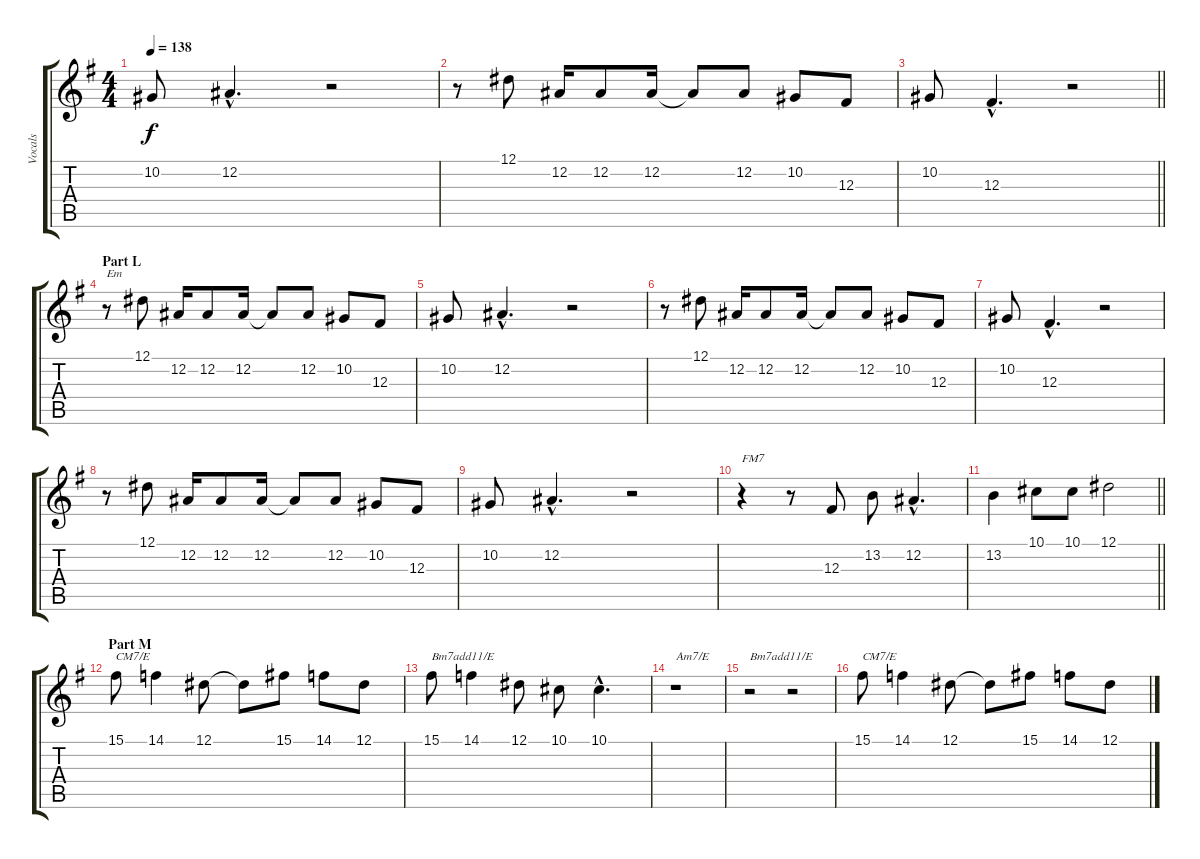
\track ("Vocals" "Vocals") {instrument trumpet}
\staff {score tabs}
\tuning (Eb4 Bb3 Gb3 Db3 Ab2 Eb2) {hide}
\ts (4 4)
\tempo 138
\clef g2
\ks g
10.2.8{dy f} 12.2{hac}.4{d} r.2 |
r.8 12.1.8 12.2.16 12.2.8 12.2.16 12.2{t}.8 12.2.8 10.2.8 12.3.8 |
\barLineRight lightlight
10.2.8 12.3{hac}.4{d} r.2 |
\section ("" "Part L")
r.8{txt "Em"} 12.1.8 12.2.16 12.2.8 12.2.16 12.2{t}.8 12.2.8 10.2.8 12.3.8 |
10.2.8 12.2{hac}.4{d} r.2 |
r.8 12.1.8 12.2.16 12.2.8 12.2.16 12.2{t}.8 12.2.8 10.2.8 12.3.8 |
10.2.8 12.3{hac}.4{d} r.2 |
r.8 12.1.8 12.2.16 12.2.8 12.2.16 12.2{t}.8 12.2.8 10.2.8 12.3.8 |
10.2.8 12.2{hac}.4{d} r.2 |
r.4{txt "FM7"} r.8 12.3.8 13.2.8 12.2{hac}.4{d} |
\barLineRight lightlight
13.2.4 10.1.8 10.1.8 12.1.2 |
\section ("" "Part M")
15.1.8{txt "CM7/E"} 14.1.4 12.1.8 12.1{t}.8 15.1.8 14.1.8 12.1.8 |
15.1.8{txt "Bm7add11/E"} 14.1.4 12.1.8 10.1.8 10.1{hac}.4{d} |
r.1{txt "Am7/E"} |
r.2{txt "Bm7add11/E"} r.2 |
15.1.8{txt "CM7/E"} 14.1.4 12.1.8 12.1{t}.8 15.1.8 14.1.8 12.1.8
